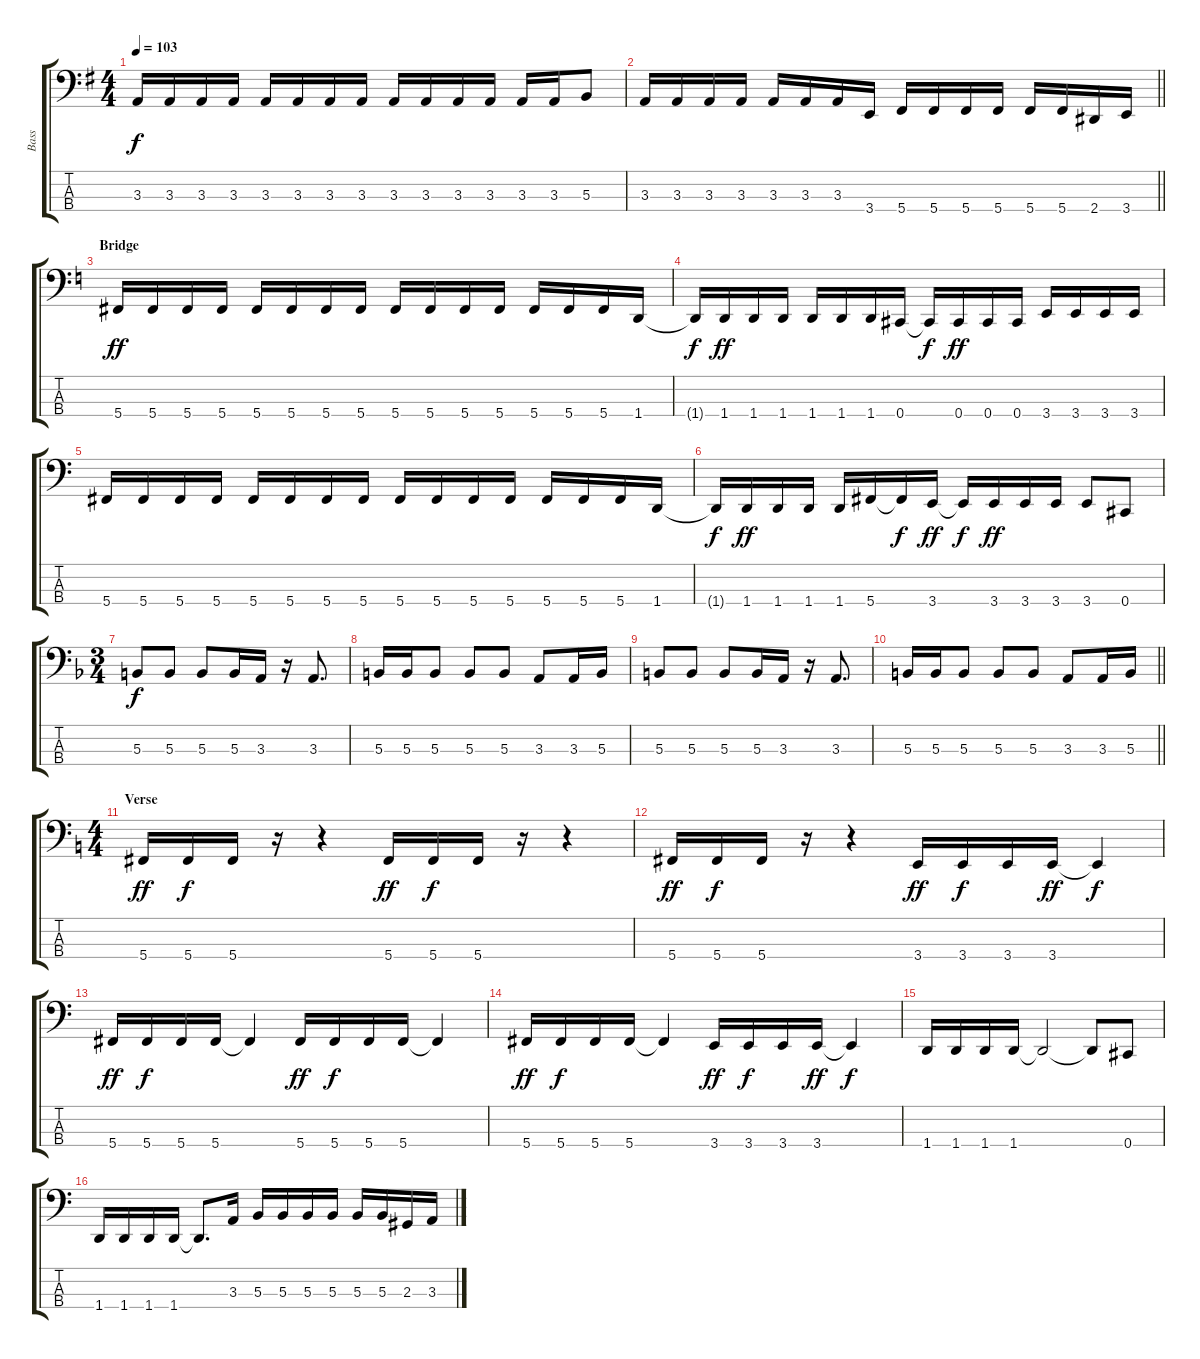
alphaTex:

\track ("Bass" "Bass") {instrument electricbassfinger}
\staff {score tabs}
\tuning (E2 B1 Gb1 Db1) {hide}
\ts (4 4)
\tempo 103
\clef f4
\ks g
3.3.16{dy f} 3.3.16 3.3.16 3.3.16 3.3.16 3.3.16 3.3.16 3.3.16 3.3.16 3.3.16 3.3.16 3.3.16 3.3.16 3.3.16 5.3.8 |
\barLineRight lightlight
3.3.16 3.3.16 3.3.16 3.3.16 3.3.16 3.3.16 3.3.16 3.4.16 5.4.16 5.4.16 5.4.16 5.4.16 5.4.16 5.4.16 2.4.16 3.4.16 |
\section ("" "Bridge")
\ks c
5.4.16{dy ff} 5.4.16 5.4.16 5.4.16 5.4.16 5.4.16 5.4.16 5.4.16 5.4.16 5.4.16 5.4.16 5.4.16 5.4.16 5.4.16 5.4.16 1.4.16 |
1.4{t}.16{dy f} 1.4.16{dy ff} 1.4.16 1.4.16 1.4.16 1.4.16 1.4.16 0.4.16 0.4{t}.16{dy f} 0.4.16{dy ff} 0.4.16 0.4.16 3.4.16 3.4.16 3.4.16 3.4.16 |
5.4.16 5.4.16 5.4.16 5.4.16 5.4.16 5.4.16 5.4.16 5.4.16 5.4.16 5.4.16 5.4.16 5.4.16 5.4.16 5.4.16 5.4.16 1.4.16 |
1.4{t}.16{dy f} 1.4.16{dy ff} 1.4.16 1.4.16 1.4.16 5.4.16 5.4{t}.16{dy f} 3.4.16{dy ff} 3.4{t}.16{dy f} 3.4.16{dy ff} 3.4.16 3.4.16 3.4.8 0.4.8 |
\ts (3 4)
\ks f
5.3.8{dy f} 5.3.8 5.3.8 5.3.16 3.3.16 r.16 3.3.8{d} |
5.3.16 5.3.16 5.3.8 5.3.8 5.3.8 3.3.8 3.3.16 5.3.16 |
5.3.8 5.3.8 5.3.8 5.3.16 3.3.16 r.16 3.3.8{d} |
\barLineRight lightlight
5.3.16 5.3.16 5.3.8 5.3.8 5.3.8 3.3.8 3.3.16 5.3.16 |
\ts (4 4)
\section ("" "Verse")
\ks c
5.4.16{dy ff} 5.4.16{dy f} 5.4.16 r.16 r.4 5.4.16{dy ff} 5.4.16{dy f} 5.4.16 r.16 r.4 |
5.4.16{dy ff} 5.4.16{dy f} 5.4.16 r.16 r.4 3.4.16{dy ff} 3.4.16{dy f} 3.4.16 3.4.16{dy ff} 3.4{t}.4{dy f} |
5.4.16{dy ff} 5.4.16{dy f} 5.4.16 5.4.16 5.4{t}.4 5.4.16{dy ff} 5.4.16{dy f} 5.4.16 5.4.16 5.4{t}.4 |
5.4.16{dy ff} 5.4.16{dy f} 5.4.16 5.4.16 5.4{t}.4 3.4.16{dy ff} 3.4.16{dy f} 3.4.16 3.4.16{dy ff} 3.4{t}.4{dy f} |
1.4.16 1.4.16 1.4.16 1.4.16 1.4{t}.2 1.4{t}.8 0.4.8 |
1.4.16 1.4.16 1.4.16 1.4.16 1.4{t}.8{d} 3.3.16 5.3.16 5.3.16 5.3.16 5.3.16 5.3.16 5.3.16 2.3.16 3.3.16
